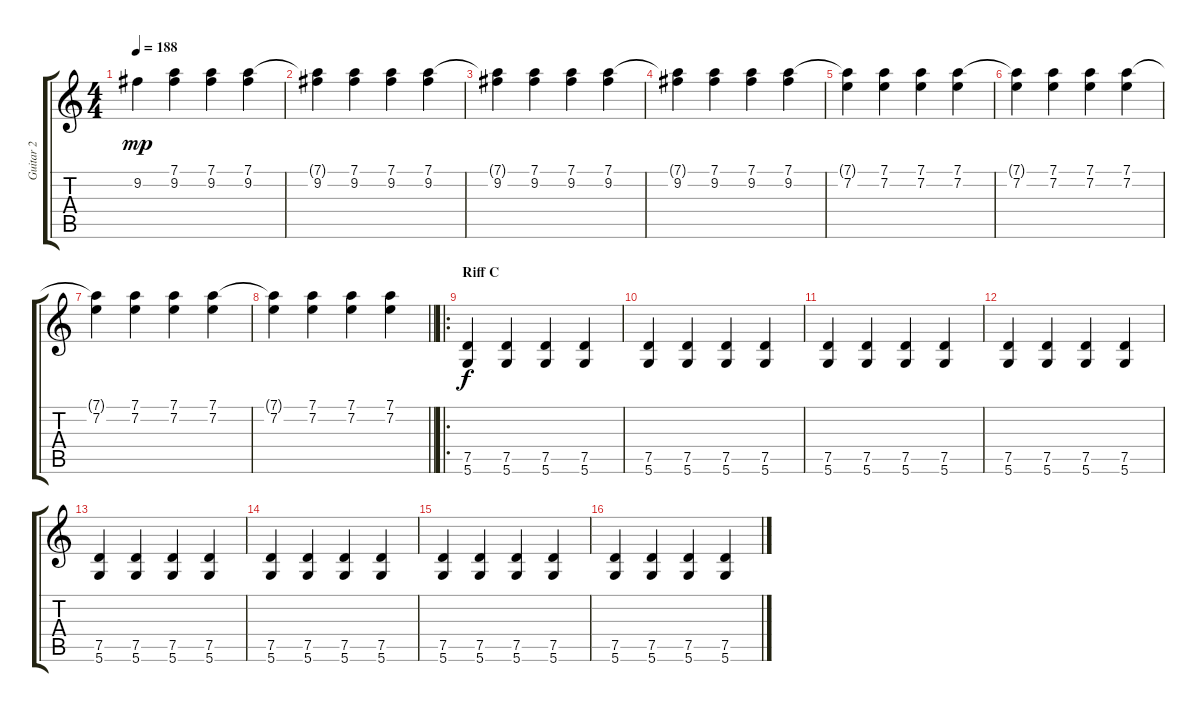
\track ("Guitar 2" "Guitar 2") {instrument overdrivenguitar}
\staff {score tabs}
\tuning (D4 A3 F3 C3 G2 D2) {hide}
\ts (4 4)
\tempo 188
\clef g2
\ks c
9.2.4{dy mp} (7.1 9.2).4 (7.1 9.2).4 (7.1 9.2).4 |
(7.1{t} 9.2).4 (7.1 9.2).4 (7.1 9.2).4 (7.1 9.2).4 |
(7.1{t} 9.2).4 (7.1 9.2).4 (7.1 9.2).4 (7.1 9.2).4 |
(7.1{t} 9.2).4 (7.1 9.2).4 (7.1 9.2).4 (7.1 9.2).4 |
(7.1{t} 7.2).4 (7.1 7.2).4 (7.1 7.2).4 (7.1 7.2).4 |
(7.1{t} 7.2).4 (7.1 7.2).4 (7.1 7.2).4 (7.1 7.2).4 |
(7.1{t} 7.2).4 (7.1 7.2).4 (7.1 7.2).4 (7.1 7.2).4 |
\barLineRight lightlight
(7.1{t} 7.2).4 (7.1 7.2).4 (7.1 7.2).4 (7.1 7.2).4 |
\ro
\section ("" "Riff C")
(7.5 5.6).4{dy f} (7.5 5.6).4 (7.5 5.6).4 (7.5 5.6).4 |
(7.5 5.6).4 (7.5 5.6).4 (7.5 5.6).4 (7.5 5.6).4 |
(7.5 5.6).4 (7.5 5.6).4 (7.5 5.6).4 (7.5 5.6).4 |
(7.5 5.6).4 (7.5 5.6).4 (7.5 5.6).4 (7.5 5.6).4 |
(7.5 5.6).4 (7.5 5.6).4 (7.5 5.6).4 (7.5 5.6).4 |
(7.5 5.6).4 (7.5 5.6).4 (7.5 5.6).4 (7.5 5.6).4 |
(7.5 5.6).4 (7.5 5.6).4 (7.5 5.6).4 (7.5 5.6).4 |
(7.5 5.6).4 (7.5 5.6).4 (7.5 5.6).4 (7.5 5.6).4
